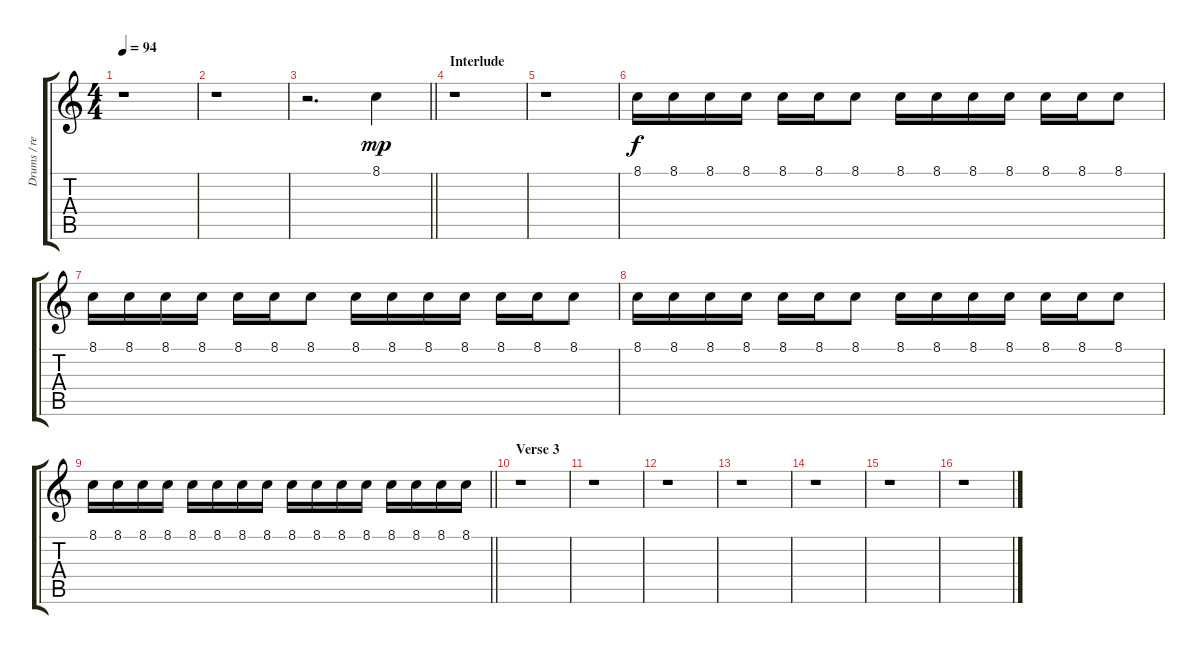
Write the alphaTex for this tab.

\track ("Drums / rev cymbals" "Drums / re") {instrument reversecymbal}
\staff {score tabs}
\tuning (E4 B3 G3 D3 A2 E2) {hide}
\ts (4 4)
\tempo 94
\clef g2
\ks c
r.1{dy f} |
r.1 |
\barLineRight lightlight
r.2{d} 8.1.4{dy mp} |
\section ("" "Interlude")
r.1 |
r.1 |
8.1.16{dy f} 8.1.16 8.1.16 8.1.16 8.1.16 8.1.16 8.1.8 8.1.16 8.1.16 8.1.16 8.1.16 8.1.16 8.1.16 8.1.8 |
8.1.16 8.1.16 8.1.16 8.1.16 8.1.16 8.1.16 8.1.8 8.1.16 8.1.16 8.1.16 8.1.16 8.1.16 8.1.16 8.1.8 |
8.1.16 8.1.16 8.1.16 8.1.16 8.1.16 8.1.16 8.1.8 8.1.16 8.1.16 8.1.16 8.1.16 8.1.16 8.1.16 8.1.8 |
\barLineRight lightlight
8.1.16 8.1.16 8.1.16 8.1.16 8.1.16 8.1.16 8.1.16 8.1.16 8.1.16 8.1.16 8.1.16 8.1.16 8.1.16 8.1.16 8.1.16 8.1.16 |
\section ("" "Verse 3")
r.1 |
r.1 |
r.1 |
r.1 |
r.1 |
r.1 |
r.1
